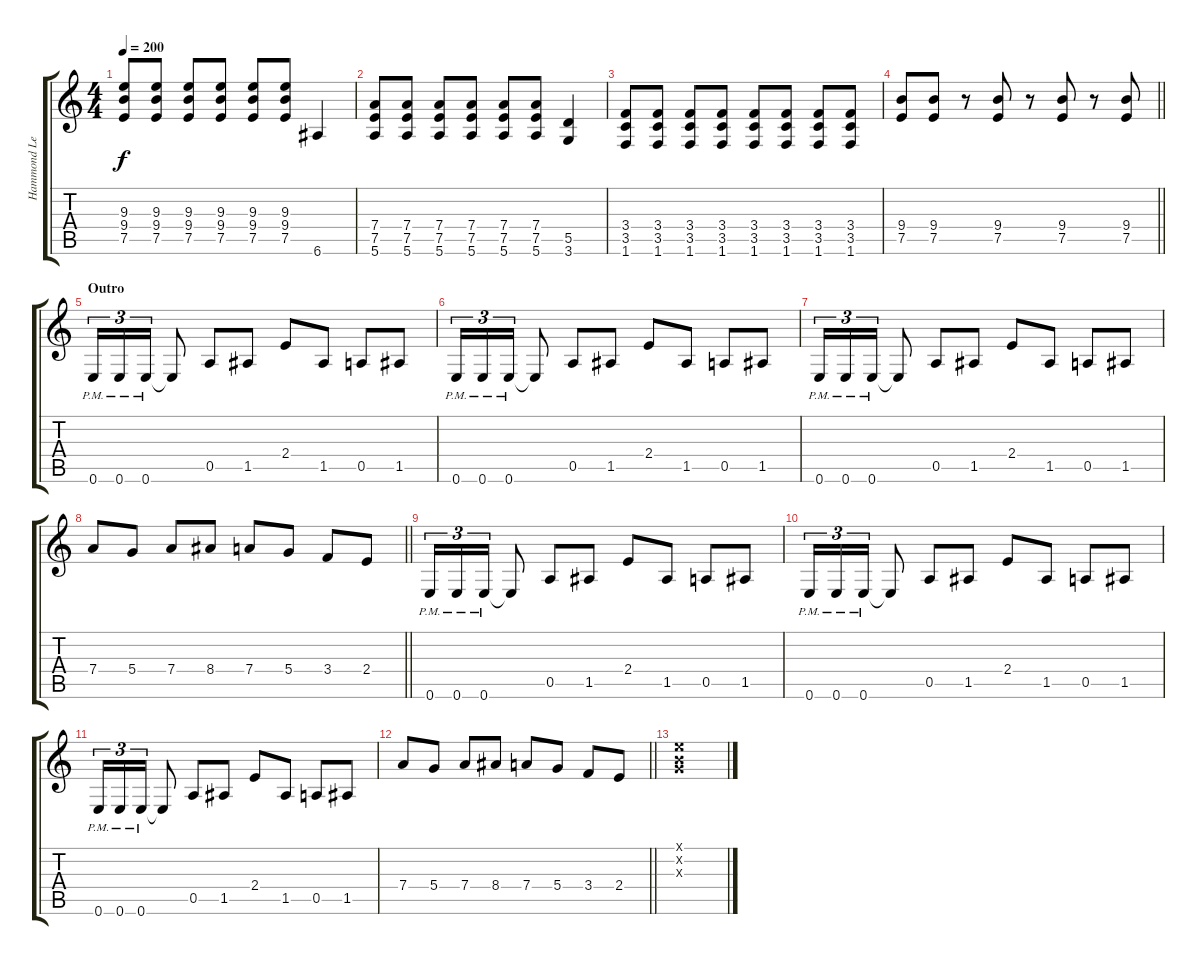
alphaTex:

\track ("Hammond Lead" "Hammond Le") {instrument distortionguitar}
\staff {score tabs}
\tuning (E4 B3 G3 D3 A2 E2) {hide}
\ts (4 4)
\tempo 200
\clef g2
\ks c
(9.3 9.4 7.5).8{dy f} (9.3 9.4 7.5).8 (9.3 9.4 7.5).8 (9.3 9.4 7.5).8 (9.3 9.4 7.5).8 (9.3 9.4 7.5).8 6.6.4 |
(7.4 7.5 5.6).8 (7.4 7.5 5.6).8 (7.4 7.5 5.6).8 (7.4 7.5 5.6).8 (7.4 7.5 5.6).8 (7.4 7.5 5.6).8 (5.5 3.6).4 |
(3.4 3.5 1.6).8 (3.4 3.5 1.6).8 (3.4 3.5 1.6).8 (3.4 3.5 1.6).8 (3.4 3.5 1.6).8 (3.4 3.5 1.6).8 (3.4 3.5 1.6).8 (3.4 3.5 1.6).8 |
\barLineRight lightlight
(9.4 7.5).8 (9.4 7.5).8 r.8 (9.4 7.5).8 r.8 (9.4 7.5).8 r.8 (9.4 7.5).8 |
\section ("" "Outro")
0.6{pm}.16{tu (3 2)} 0.6{pm}.16{tu (3 2)} 0.6{pm}.16{tu (3 2)} 0.6{t}.8 0.5.8 1.5.8 2.4.8 1.5.8 0.5.8 1.5.8 |
0.6{pm}.16{tu (3 2)} 0.6{pm}.16{tu (3 2)} 0.6{pm}.16{tu (3 2)} 0.6{t}.8 0.5.8 1.5.8 2.4.8 1.5.8 0.5.8 1.5.8 |
0.6{pm}.16{tu (3 2)} 0.6{pm}.16{tu (3 2)} 0.6{pm}.16{tu (3 2)} 0.6{t}.8 0.5.8 1.5.8 2.4.8 1.5.8 0.5.8 1.5.8 |
\barLineRight lightlight
7.4.8 5.4.8 7.4.8 8.4.8 7.4.8 5.4.8 3.4.8 2.4.8 |
0.6{pm}.16{tu (3 2)} 0.6{pm}.16{tu (3 2)} 0.6{pm}.16{tu (3 2)} 0.6{t}.8 0.5.8 1.5.8 2.4.8 1.5.8 0.5.8 1.5.8 |
0.6{pm}.16{tu (3 2)} 0.6{pm}.16{tu (3 2)} 0.6{pm}.16{tu (3 2)} 0.6{t}.8 0.5.8 1.5.8 2.4.8 1.5.8 0.5.8 1.5.8 |
0.6{pm}.16{tu (3 2)} 0.6{pm}.16{tu (3 2)} 0.6{pm}.16{tu (3 2)} 0.6{t}.8 0.5.8 1.5.8 2.4.8 1.5.8 0.5.8 1.5.8 |
\barLineRight lightlight
7.4.8 5.4.8 7.4.8 8.4.8 7.4.8 5.4.8 3.4.8 2.4.8 |
(0.1{x} 0.2{x} 0.3{x}).1
